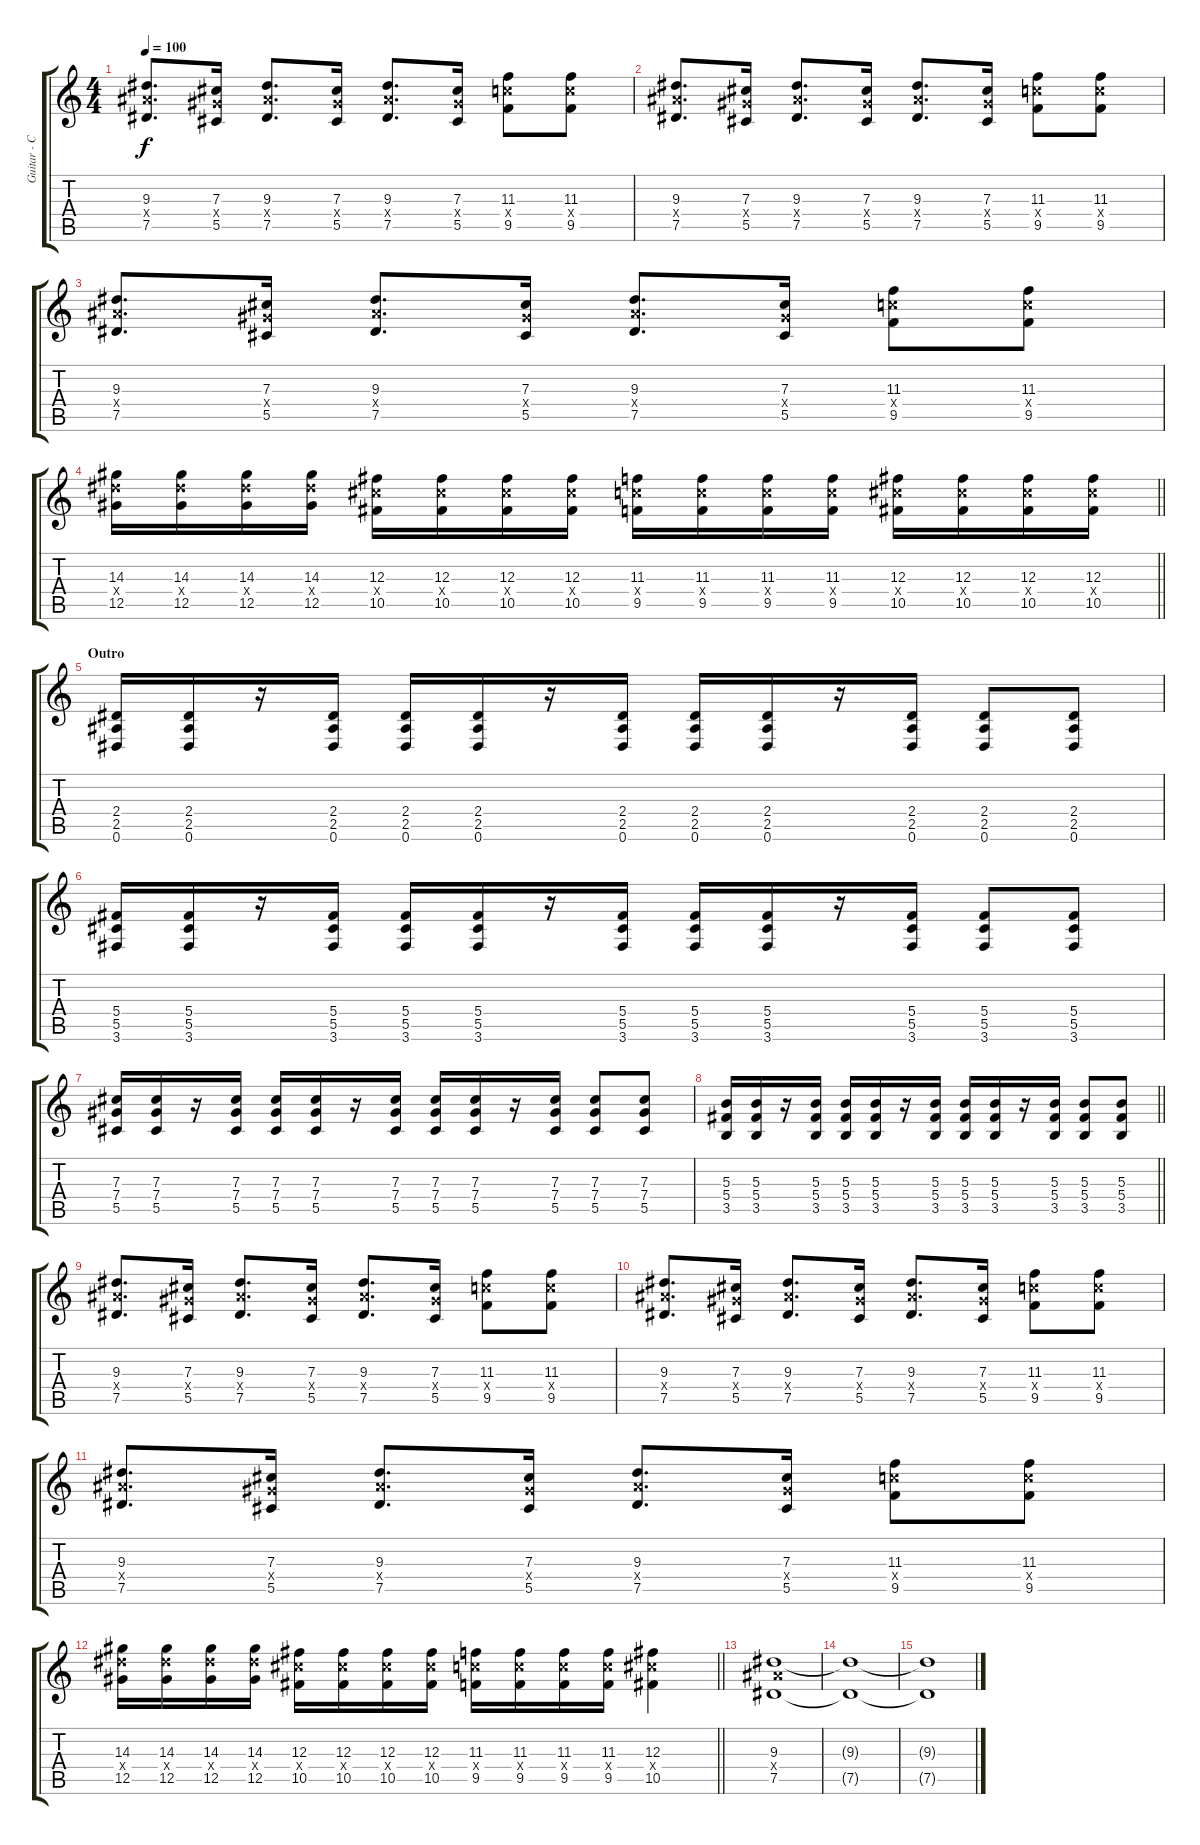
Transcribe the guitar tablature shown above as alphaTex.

\track ("Guitar - Chris" "Guitar - C") {instrument distortionguitar}
\staff {score tabs}
\tuning (Eb4 Bb3 Gb3 Db3 Ab2 Eb2) {hide}
\ts (4 4)
\tempo 100
\clef g2
\ks c
(9.3 9.4{x} 7.5).8{d dy f} (7.3 7.4{x} 5.5).16 (9.3 9.4{x} 7.5).8{d} (7.3 7.4{x} 5.5).16 (9.3 9.4{x} 7.5).8{d} (7.3 7.4{x} 5.5).16 (11.3 11.4{x} 9.5).8 (11.3 11.4{x} 9.5).8 |
(9.3 9.4{x} 7.5).8{d} (7.3 7.4{x} 5.5).16 (9.3 9.4{x} 7.5).8{d} (7.3 7.4{x} 5.5).16 (9.3 9.4{x} 7.5).8{d} (7.3 7.4{x} 5.5).16 (11.3 11.4{x} 9.5).8 (11.3 11.4{x} 9.5).8 |
(9.3 9.4{x} 7.5).8{d} (7.3 7.4{x} 5.5).16 (9.3 9.4{x} 7.5).8{d} (7.3 7.4{x} 5.5).16 (9.3 9.4{x} 7.5).8{d} (7.3 7.4{x} 5.5).16 (11.3 11.4{x} 9.5).8 (11.3 11.4{x} 9.5).8 |
\barLineRight lightlight
(14.3 14.4{x} 12.5).16 (14.3 14.4{x} 12.5).16 (14.3 14.4{x} 12.5).16 (14.3 14.4{x} 12.5).16 (12.3 12.4{x} 10.5).16 (12.3 12.4{x} 10.5).16 (12.3 12.4{x} 10.5).16 (12.3 12.4{x} 10.5).16 (11.3 11.4{x} 9.5).16 (11.3 11.4{x} 9.5).16 (11.3 11.4{x} 9.5).16 (11.3 11.4{x} 9.5).16 (12.3 12.4{x} 10.5).16 (12.3 12.4{x} 10.5).16 (12.3 12.4{x} 10.5).16 (12.3 12.4{x} 10.5).16 |
\section ("" "Outro")
(2.4 2.5 0.6).16 (2.4 2.5 0.6).16 r.16 (2.4 2.5 0.6).16 (2.4 2.5 0.6).16 (2.4 2.5 0.6).16 r.16 (2.4 2.5 0.6).16 (2.4 2.5 0.6).16 (2.4 2.5 0.6).16 r.16 (2.4 2.5 0.6).16 (2.4 2.5 0.6).8 (2.4 2.5 0.6).8 |
(5.4 5.5 3.6).16 (5.4 5.5 3.6).16 r.16 (5.4 5.5 3.6).16 (5.4 5.5 3.6).16 (5.4 5.5 3.6).16 r.16 (5.4 5.5 3.6).16 (5.4 5.5 3.6).16 (5.4 5.5 3.6).16 r.16 (5.4 5.5 3.6).16 (5.4 5.5 3.6).8 (5.4 5.5 3.6).8 |
(7.3 7.4 5.5).16 (7.3 7.4 5.5).16 r.16 (7.3 7.4 5.5).16 (7.3 7.4 5.5).16 (7.3 7.4 5.5).16 r.16 (7.3 7.4 5.5).16 (7.3 7.4 5.5).16 (7.3 7.4 5.5).16 r.16 (7.3 7.4 5.5).16 (7.3 7.4 5.5).8 (7.3 7.4 5.5).8 |
\barLineRight lightlight
(5.3 5.4 3.5).16 (5.3 5.4 3.5).16 r.16 (5.3 5.4 3.5).16 (5.3 5.4 3.5).16 (5.3 5.4 3.5).16 r.16 (5.3 5.4 3.5).16 (5.3 5.4 3.5).16 (5.3 5.4 3.5).16 r.16 (5.3 5.4 3.5).16 (5.3 5.4 3.5).8 (5.3 5.4 3.5).8 |
(9.3 9.4{x} 7.5).8{d} (7.3 7.4{x} 5.5).16 (9.3 9.4{x} 7.5).8{d} (7.3 7.4{x} 5.5).16 (9.3 9.4{x} 7.5).8{d} (7.3 7.4{x} 5.5).16 (11.3 11.4{x} 9.5).8 (11.3 11.4{x} 9.5).8 |
(9.3 9.4{x} 7.5).8{d} (7.3 7.4{x} 5.5).16 (9.3 9.4{x} 7.5).8{d} (7.3 7.4{x} 5.5).16 (9.3 9.4{x} 7.5).8{d} (7.3 7.4{x} 5.5).16 (11.3 11.4{x} 9.5).8 (11.3 11.4{x} 9.5).8 |
(9.3 9.4{x} 7.5).8{d} (7.3 7.4{x} 5.5).16 (9.3 9.4{x} 7.5).8{d} (7.3 7.4{x} 5.5).16 (9.3 9.4{x} 7.5).8{d} (7.3 7.4{x} 5.5).16 (11.3 11.4{x} 9.5).8 (11.3 11.4{x} 9.5).8 |
\barLineRight lightlight
(14.3 14.4{x} 12.5).16 (14.3 14.4{x} 12.5).16 (14.3 14.4{x} 12.5).16 (14.3 14.4{x} 12.5).16 (12.3 12.4{x} 10.5).16 (12.3 12.4{x} 10.5).16 (12.3 12.4{x} 10.5).16 (12.3 12.4{x} 10.5).16 (11.3 11.4{x} 9.5).16 (11.3 11.4{x} 9.5).16 (11.3 11.4{x} 9.5).16 (11.3 11.4{x} 9.5).16 (12.3 12.4{x} 10.5).4 |
(9.3 9.4{x} 7.5).1 |
(9.3{t} 7.5{t}).1 |
(9.3{t} 7.5{t}).1
